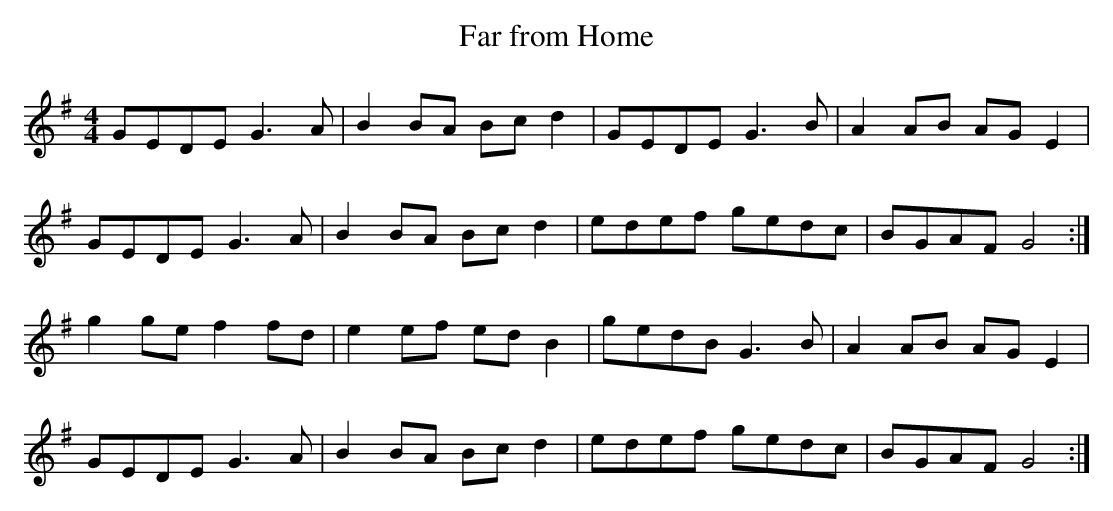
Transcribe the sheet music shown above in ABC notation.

X:1
T:Far from Home
M:4/4
L:1/8
K:G
GEDE  G3  A | B2 BA Bc d2 | GEDE G3 B | A2 AB AG E2 |
GEDE  G3  A | B2 BA Bc d2 | edef gedc | BGAF  G4   :|
g2 ge f2 fd | e2 ef ed B2 | gedB G3 B | A2 AB AG E2 |
GEDE  G3  A | B2 BA Bc d2 | edef gedc | BGAF  G4   :|
